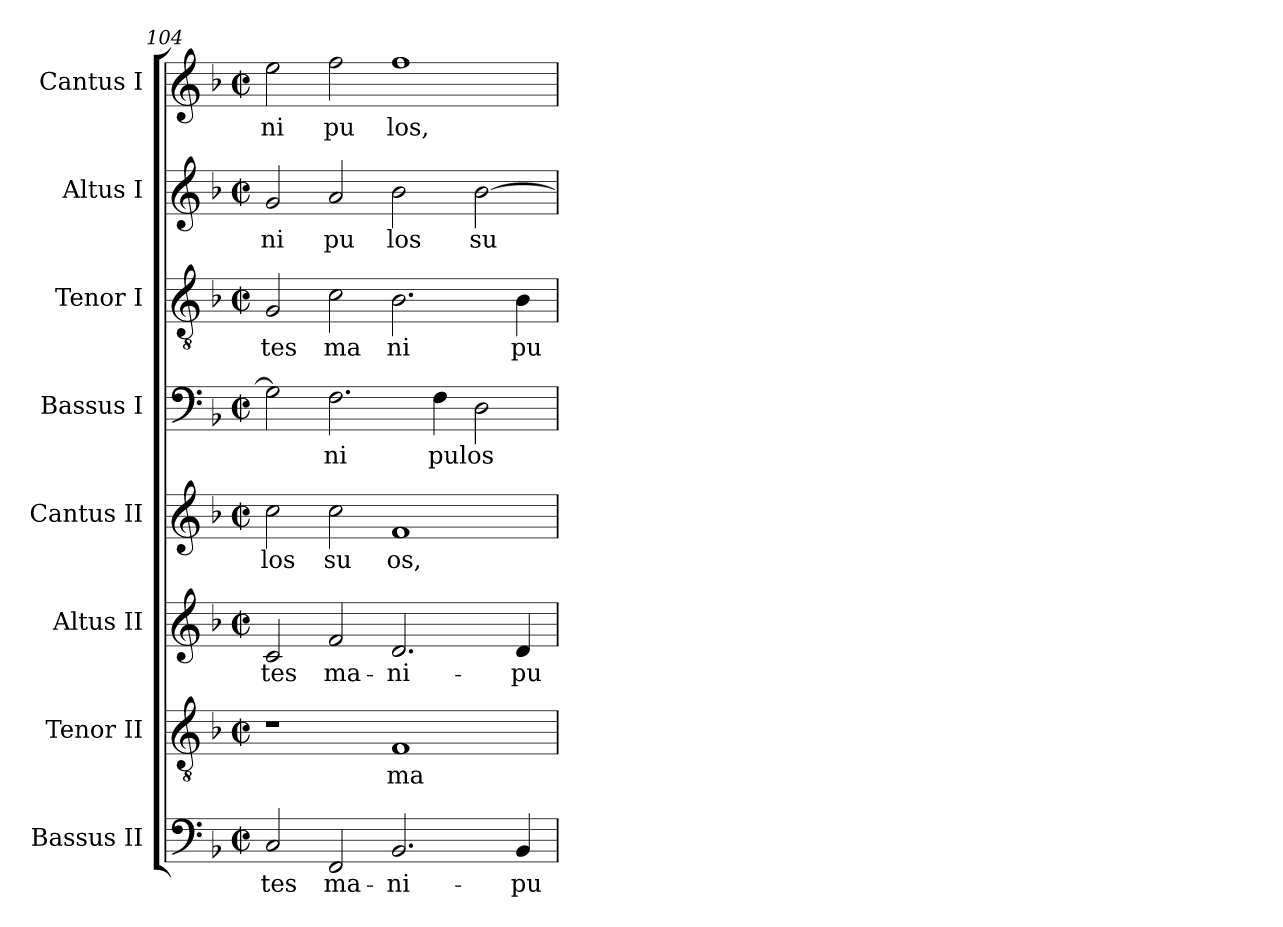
**kern	**text	**kern	**text	**kern	**text	**kern	**text	**kern	**text	**kern	**text	**kern	**text	**kern	**text
*part8	*part8	*part7	*part7	*part6	*part6	*part5	*part5	*part4	*part4	*part3	*part3	*part2	*part2	*part1	*part1
*staff8	*staff8	*staff7	*staff7	*staff6	*staff6	*staff5	*staff5	*staff4	*staff4	*staff3	*staff3	*staff2	*staff2	*staff1	*staff1
*I"Bassus II	*	*I"Tenor II	*	*I"Altus II	*	*I"Cantus II	*	*I"Bassus I	*	*I"Tenor I	*	*I"Altus I	*	*I"Cantus I	*
*I'Bassus II	*	*I'Tenor II	*	*I'Altus II	*	*I'Cantus II	*	*I'Bassus I	*	*I'Tenor I	*	*I'Altus I	*	*I'Cantus I	*
*clefF4	*	*clefGv2	*	*clefG2	*	*clefG2	*	*clefF4	*	*clefGv2	*	*clefG2	*	*clefG2	*
*k[b-]	*	*k[b-]	*	*k[b-]	*	*k[b-]	*	*k[b-]	*	*k[b-]	*	*k[b-]	*	*k[b-]	*
*F:	*	*F:	*	*F:	*	*F:	*	*F:	*	*F:	*	*F:	*	*F:	*
*M2/2	*	*M2/2	*	*M2/2	*	*M2/2	*	*M2/2	*	*M2/2	*	*M2/2	*	*M2/2	*
*met(c|)	*	*met(c|)	*	*met(c|)	*	*met(c|)	*	*met(c|)	*	*met(c|)	*	*met(c|)	*	*met(c|)	*
=104	=104	=104	=104	=104	=104	=104	=104	=104	=104	=104	=104	=104	=104	=104	=104
!	!LO:LY:b:cj	!	!	!	!LO:LY:b:cj	!	!LO:LY:b:cj	!	!LO:LY:b:cj	!	!LO:LY:b:cj	!	!LO:LY:b:cj	!	!LO:LY:b:cj
2C/	-tes	1r	.	2c/	-tes	2cc\	los	2G\]	.	2G/	tes	2g/	ni	2ee\	ni
!	!LO:LY:b:cj	!	!	!	!LO:LY:b:cj	!	!LO:LY:b:cj	!	!LO:LY:b:cj	!	!LO:LY:b:cj	!	!LO:LY:b:cj	!	!LO:LY:b:cj
2FF/	ma-	.	.	2f/	ma-	2cc\	su	2.F\	ni	2c\	ma	2a/	pu	2ff\	pu
!	!LO:LY:b:cj	!	!LO:LY:b:cj	!	!LO:LY:b:cj	!	!LO:LY:b:cj	!	!	!	!LO:LY:b:cj	!	!LO:LY:b:cj	!	!LO:LY:b:cj
2.BB-/	-ni-	1F	ma-	2.d/	-ni-	1f	os,	.	.	2.B-\	ni	2b-\	los	1ff	los,
!	!	!	!	!	!	!	!	!	!LO:LY:b:cj	!	!	!	!	!	!
.	.	.	.	.	.	.	.	4F\	pulos	.	.	.	.	.	.
!	!	!	!	!	!	!	!	!	!LO:LY:b:cj	!	!	!	!LO:LY:b:cj	!	!
.	.	.	.	.	.	.	.	2D\	.	.	.	[>2b-\	su	.	.
!	!LO:LY:b:cj	!	!	!	!LO:LY:b:cj	!	!	!	!	!	!LO:LY:b:cj	!	!	!	!
4BB-/	-pu-	.	.	4d/	-pu-	.	.	.	.	4B-\	pu	.	.	.	.
=	=	=	=	=	=	=	=	=	=	=	=	=	=	=	=
*-	*-	*-	*-	*-	*-	*-	*-	*-	*-	*-	*-	*-	*-	*-	*-
